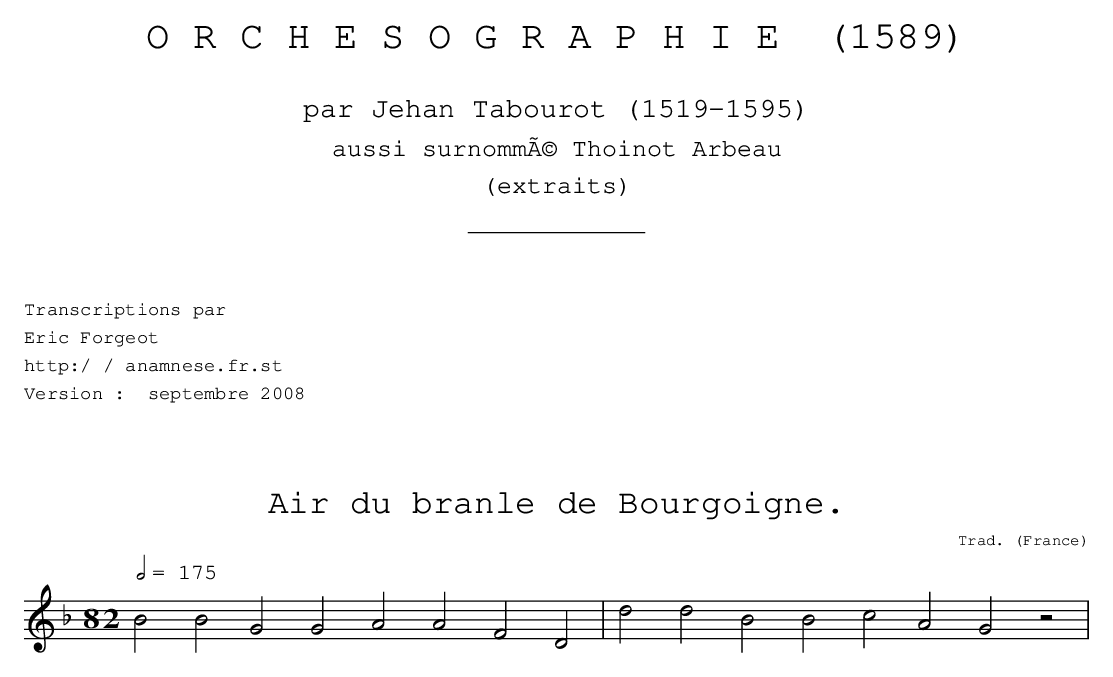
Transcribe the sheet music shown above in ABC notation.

X:1
T:Air du branle de Bourgoigne.
C:Trad.
O:France
M:8/ 2
L:1/ 2
Q:1/ 2=175
K:F
BBGG AAFD | ddBB cAGz |
